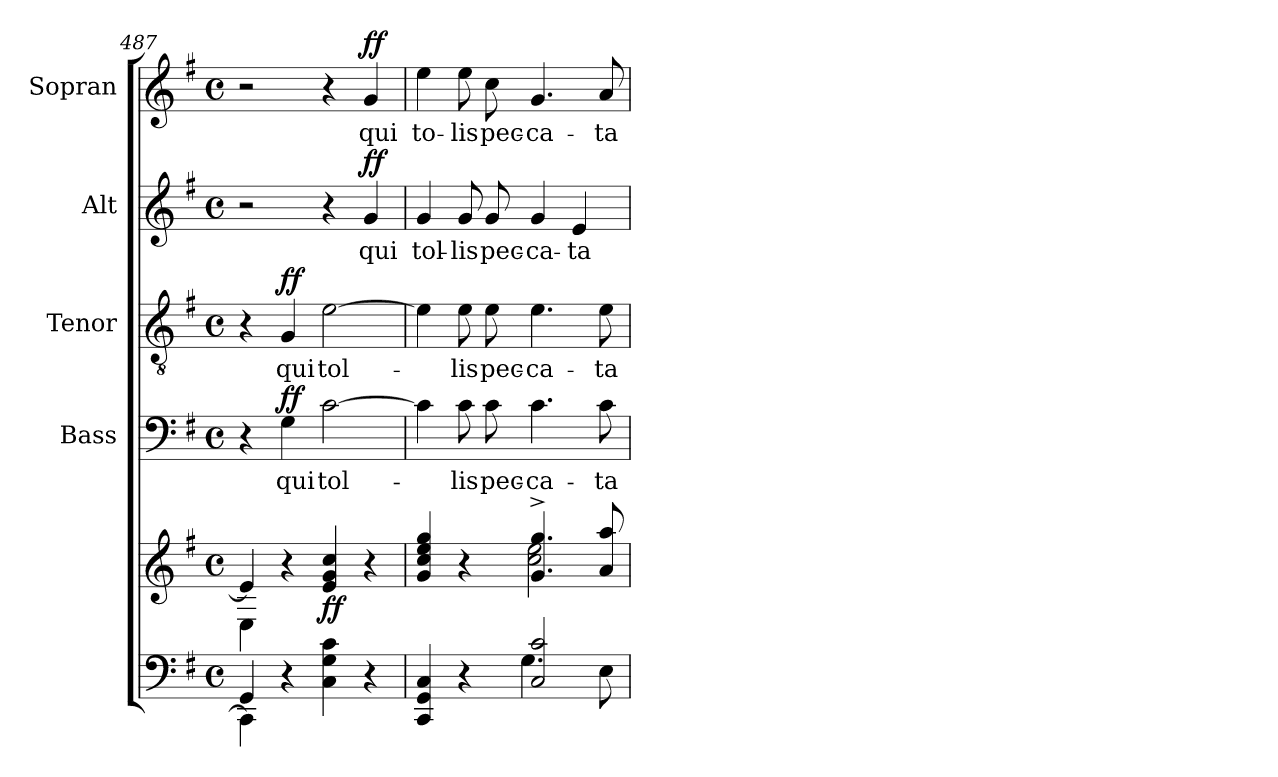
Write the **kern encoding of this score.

**kern	**kern	**dynam	**kern	**text	**dynam	**kern	**text	**dynam	**kern	**text	**dynam	**kern	**text	**dynam
*part5	*part5	*part5	*part4	*part4	*part4	*part3	*part3	*part3	*part2	*part2	*part2	*part1	*part1	*part1
*staff6	*staff5	*staff5/6	*staff4	*staff4	*staff4	*staff3	*staff3	*staff3	*staff2	*staff2	*staff2	*staff1	*staff1	*staff1
*	*	*	*I"Bass	*	*	*I"Tenor	*	*	*I"Alt	*	*	*I"Sopran	*	*
*	*	*	*I'B.	*	*	*I'T.	*	*	*I'A.	*	*	*I'S.	*	*
*clefF4	*clefG2	*	*clefF4	*	*	*clefGv2	*	*	*clefG2	*	*	*clefG2	*	*
*k[f#]	*k[f#]	*	*k[f#]	*	*	*k[f#]	*	*	*k[f#]	*	*	*k[f#]	*	*
*G:	*G:	*	*G:	*	*	*G:	*	*	*G:	*	*	*G:	*	*
*M4/4	*M4/4	*	*M4/4	*	*	*M4/4	*	*	*M4/4	*	*	*M4/4	*	*
*met(c)	*met(c)	*	*met(c)	*	*	*met(c)	*	*	*met(c)	*	*	*met(c)	*	*
=487	=487	=487	=487	=487	=487	=487	=487	=487	=487	=487	=487	=487	=487	=487
*^	*^	*	*	*	*	*	*	*	*	*	*	*	*	*
4GG/	4CC\]	4e/]	4E\	.	4r	.	.	4r	.	.	2r	.	.	2r	.	.
!	!	!	!	!	!	!LO:LY:b	!LO:DY:a	!	!LO:LY:b	!LO:DY:a	!	!	!	!	!	!
4r	2.ryy	4r	2.ryy	.	4G\	qui	ff	4G/	qui	ff	.	.	.	.	.	.
!	!	!	!	!LO:DY:b	!	!LO:LY:b	!	!	!LO:LY:b	!	!	!	!	!	!	!
4C\ 4G\ 4c\	.	4e/ 4g/ 4cc/	.	ff	[2c\	tol-	.	[2e\	tol-	.	4r	.	.	4r	.	.
!	!	!	!	!	!	!	!	!	!	!	!	!LO:LY:b	!LO:DY:a	!	!LO:LY:b	!LO:DY:a
4r	.	4r	.	.	.	.	.	.	.	.	4g/	qui	ff	4g/	qui	ff
=488	=488	=488	=488	=488	=488	=488	=488	=488	=488	=488	=488	=488	=488	=488	=488	=488
!	!	!	!	!	!	!	!	!	!	!	!	!LO:LY:b	!	!	!LO:LY:b	!
4CC/ 4GG/ 4C/	2ryy	4g/ 4cc/ 4ee/ 4gg/	2ryy	.	4c\]	.	.	4e\]	.	.	4g/	tol-	.	4ee\	to-	.
!	!	!	!	!	!	!LO:LY:b	!	!	!LO:LY:b	!	!	!LO:LY:b	!	!	!LO:LY:b	!
4r	.	4r	.	.	8c\	-lis	.	8e\	-lis	.	8g/	-lis	.	8ee\	-lis	.
!	!	!	!	!	!	!LO:LY:b	!	!	!LO:LY:b	!	!	!LO:LY:b	!	!	!LO:LY:b	!
.	.	.	.	.	8c\	pec-	.	8e\	pec-	.	8g/	pec-	.	8cc\	pec-	.
!	!	!	!	!	!	!LO:LY:b	!	!	!LO:LY:b	!	!	!LO:LY:b	!	!	!LO:LY:b	!
2C/ 2c/	4.G\	4.g/^> 4.gg/^>	2cc\ 2ee\	.	4.c\	-ca-	.	4.e\	-ca-	.	4g/	-ca-	.	4.g/	-ca-	.
!	!	!	!	!	!	!	!	!	!	!	!	!LO:LY:b	!	!	!	!
.	.	.	.	.	.	.	.	.	.	.	4e/	-ta	.	.	.	.
!	!	!	!	!	!	!LO:LY:b	!	!	!LO:LY:b	!	!	!	!	!	!LO:LY:b	!
.	8E\	8a/ 8aa/	.	.	8c\	-ta	.	8e\	-ta	.	.	.	.	8a/	-ta	.
*v	*v	*	*	*	*	*	*	*	*	*	*	*	*	*	*	*
*	*v	*v	*	*	*	*	*	*	*	*	*	*	*	*	*
=	=	=	=	=	=	=	=	=	=	=	=	=	=	=
*-	*-	*-	*-	*-	*-	*-	*-	*-	*-	*-	*-	*-	*-	*-
